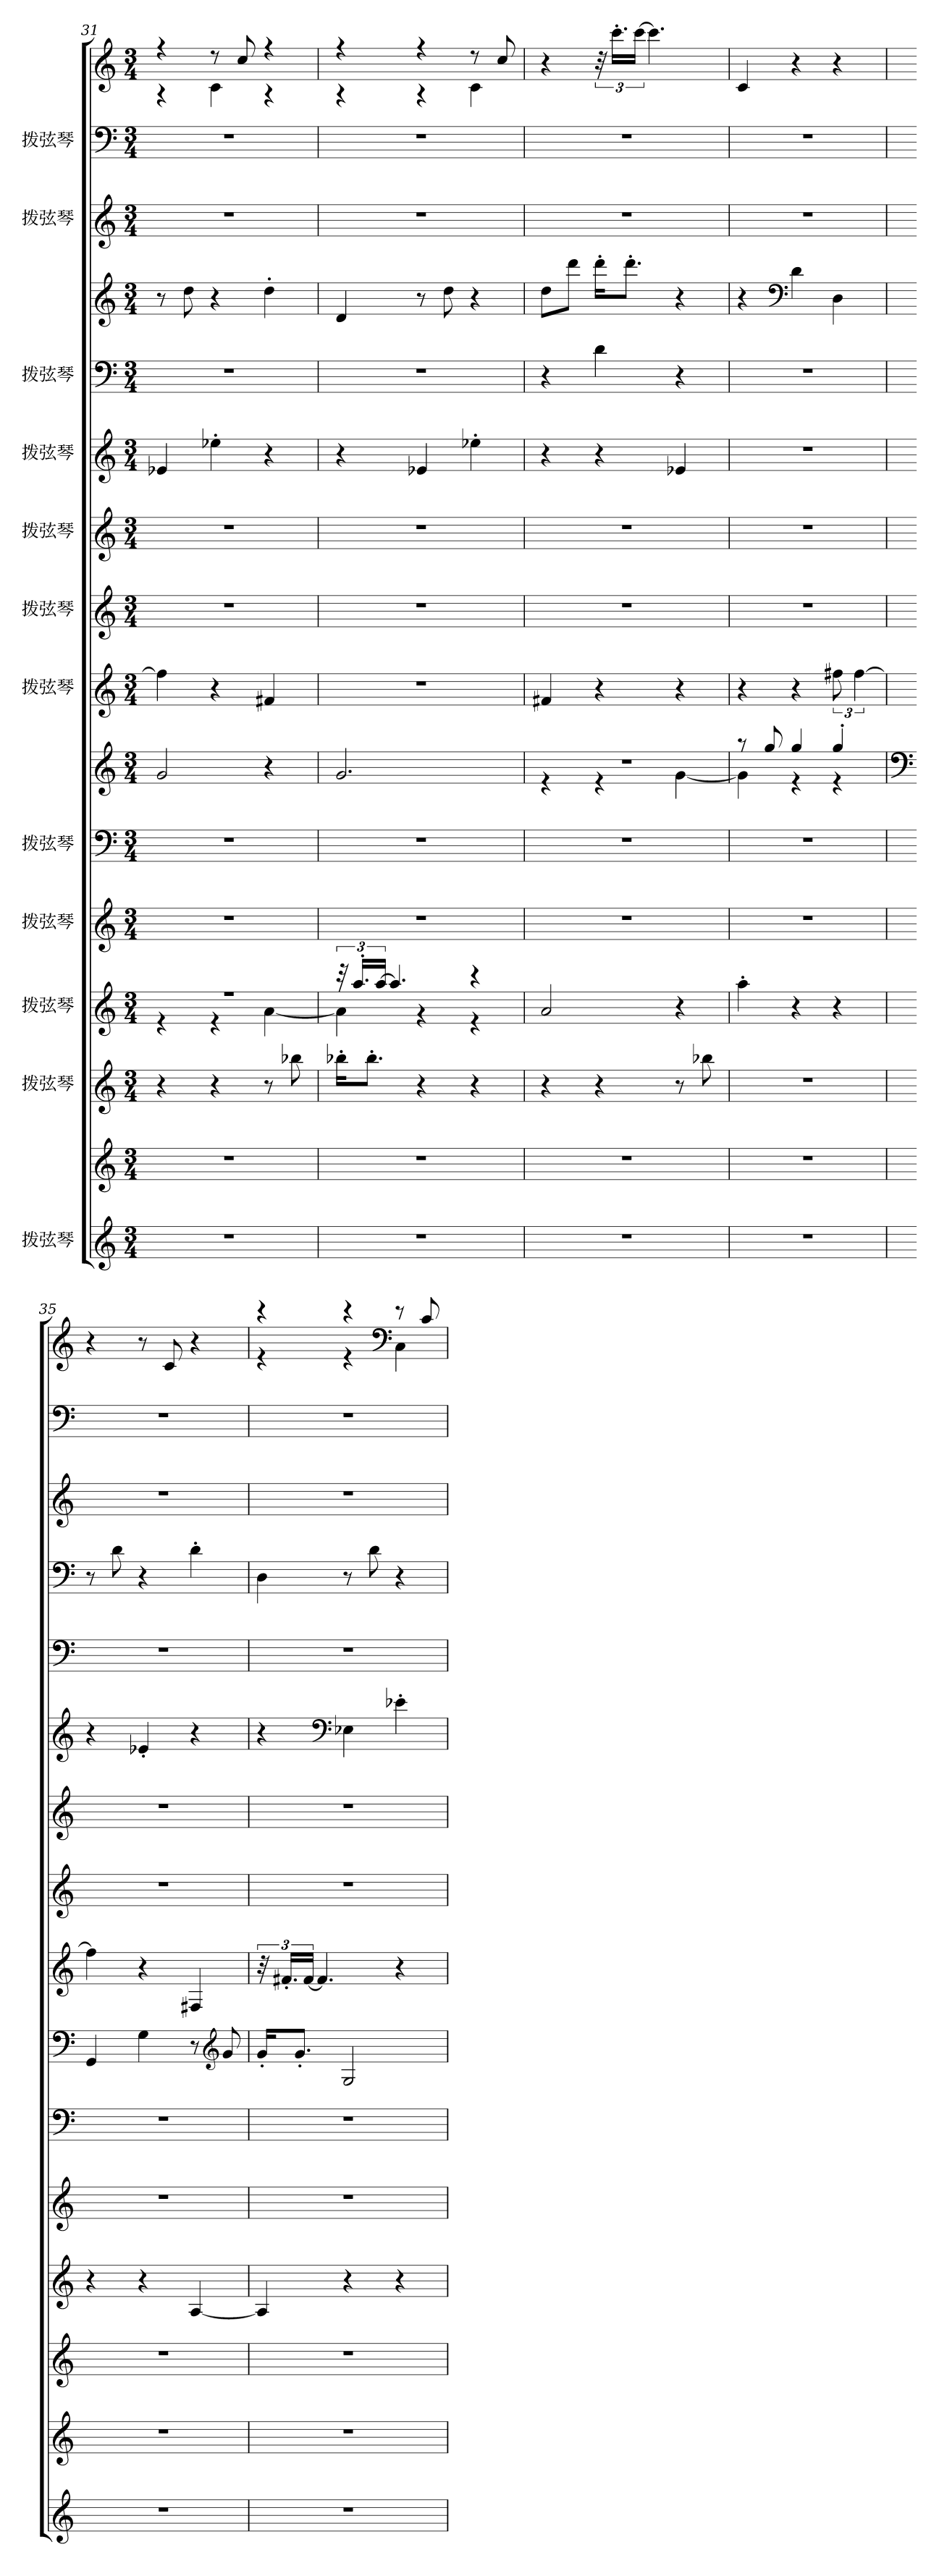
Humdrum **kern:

**kern	**kern	**kern	**kern	**kern	**kern	**kern	**kern	**kern	**kern	**kern	**kern	**kern	**kern	**kern	**kern
*part12	*part12	*part11	*part10	*part9	*part8	*part8	*part7	*part6	*part5	*part4	*part3	*part3	*part2	*part1	*part1
*staff16	*staff15	*staff14	*staff13	*staff12	*staff11	*staff10	*staff9	*staff8	*staff7	*staff6	*staff5	*staff4	*staff3	*staff2	*staff1
*I"拨弦琴	*	*I"拨弦琴	*I"拨弦琴	*I"拨弦琴	*I"拨弦琴	*	*I"拨弦琴	*I"拨弦琴	*I"拨弦琴	*I"拨弦琴	*I"拨弦琴	*	*I"拨弦琴	*I"拨弦琴	*
*clefG2	*clefG2	*clefG2	*clefG2	*clefG2	*clefF4	*clefG2	*clefG2	*clefG2	*clefG2	*clefG2	*clefF4	*clefG2	*clefG2	*clefF4	*clefG2
*k[]	*k[]	*k[]	*k[]	*k[]	*k[]	*k[]	*k[]	*k[]	*k[]	*k[]	*k[]	*k[]	*k[]	*k[]	*k[]
*M3/4	*M3/4	*M3/4	*M3/4	*M3/4	*M3/4	*M3/4	*M3/4	*M3/4	*M3/4	*M3/4	*M3/4	*M3/4	*M3/4	*M3/4	*M3/4
=31	=31	=31	=31	=31	=31	=31	=31	=31	=31	=31	=31	=31	=31	=31	=31
*	*	*	*^	*	*	*	*	*	*	*	*	*	*	*	*^
2.r	2.r	4r	2.r	4r	2.r	2.r	2g/	4ff#\]	2.r	2.r	4e-X/	2.r	8r	2.r	2.r	4r	4r
.	.	.	.	.	.	.	.	.	.	.	.	.	8dd\	.	.	.	.
.	.	4r	.	4r	.	.	.	4r	.	.	4ee-X'\	.	4r	.	.	8r	4c\
.	.	.	.	.	.	.	.	.	.	.	.	.	.	.	.	8cc/	.
.	.	8r	.	[4a\	.	.	4r	4f#X/	.	.	4r	.	4dd'\	.	.	4r	4r
.	.	8bb-X\	.	.	.	.	.	.	.	.	.	.	.	.	.	.	.
!!LO:PB:g=z	!!
=32	=32	=32	=32	=32	=32	=32	=32	=32	=32	=32	=32	=32	=32	=32	=32	=32	=32
2.r	2.r	16bb-X'\KL	48r	4a\]	2.r	2.r	2.g/	2.r	2.r	2.r	4r	2.r	4d/	2.r	2.r	4r	4r
.	.	.	24.aa'/LL	.	.	.	.	.	.	.	.	.	.	.	.	.	.
.	.	8.bb-'\J	.	.	.	.	.	.	.	.	.	.	.	.	.	.	.
.	.	.	[24aa/JJ	.	.	.	.	.	.	.	.	.	.	.	.	.	.
.	.	.	4.aa/]	.	.	.	.	.	.	.	.	.	.	.	.	.	.
.	.	4r	.	4r	.	.	.	.	.	.	4e-X/	.	8r	.	.	4r	4r
.	.	.	.	.	.	.	.	.	.	.	.	.	8dd\	.	.	.	.
.	.	4r	4r	4r	.	.	.	.	.	.	4ee-X'\	.	4r	.	.	8r	4c\
.	.	.	.	.	.	.	.	.	.	.	.	.	.	.	.	8cc/	.
*	*	*	*v	*v	*	*	*	*	*	*	*	*	*	*	*	*v	*v
=33	=33	=33	=33	=33	=33	=33	=33	=33	=33	=33	=33	=33	=33	=33	=33
*	*	*	*	*	*	*^	*	*	*	*	*	*	*	*	*
2.r	2.r	4r	2a/	2.r	2.r	2.r	4r	4f#X/	2.r	2.r	4r	4r	8dd\L	2.r	2.r	4r
.	.	.	.	.	.	.	.	.	.	.	.	.	8ddd\J	.	.	.
.	.	4r	.	.	.	.	4r	4r	.	.	4r	4d\	16ddd'\KL	.	.	48r
.	.	.	.	.	.	.	.	.	.	.	.	.	.	.	.	24.ccc'\LL
.	.	.	.	.	.	.	.	.	.	.	.	.	8.ddd'\J	.	.	.
.	.	.	.	.	.	.	.	.	.	.	.	.	.	.	.	[24ccc\JJ
.	.	.	.	.	.	.	.	.	.	.	.	.	.	.	.	4.ccc\]
.	.	8r	4r	.	.	.	[4g\	4r	.	.	4e-X/	4r	4r	.	.	.
.	.	8bb-X\	.	.	.	.	.	.	.	.	.	.	.	.	.	.
=34	=34	=34	=34	=34	=34	=34	=34	=34	=34	=34	=34	=34	=34	=34	=34	=34
2.r	2.r	2.r	4aa'\	2.r	2.r	8r	4g\]	4r	2.r	2.r	2.r	2.r	4r	2.r	2.r	4c/
.	.	.	.	.	.	8gg/	.	.	.	.	.	.	.	.	.	.
*	*	*	*	*	*	*	*	*	*	*	*	*	*clefF4	*	*	*
.	.	.	4r	.	.	4gg/	4r	4r	.	.	.	.	4d\	.	.	4r
.	.	.	4r	.	.	4gg'/	4r	12ff#X\	.	.	.	.	4D\	.	.	4r
.	.	.	.	.	.	.	.	[6ff#\	.	.	.	.	.	.	.	.
*	*	*	*	*	*	*v	*v	*	*	*	*	*	*	*	*	*
=35	=35	=35	=35	=35	=35	=35	=35	=35	=35	=35	=35	=35	=35	=35	=35
*	*	*	*	*	*	*clefF4	*	*	*	*	*	*	*	*	*
2.r	2.r	2.r	4r	2.r	2.r	4GG/	4ff#\]	2.r	2.r	4r	2.r	8r	2.r	2.r	4r
.	.	.	.	.	.	.	.	.	.	.	.	8d\	.	.	.
.	.	.	4r	.	.	4G\	4r	.	.	4e-X'/	.	4r	.	.	8r
.	.	.	.	.	.	.	.	.	.	.	.	.	.	.	8c/
.	.	.	[4A/	.	.	8r	4F#X/	.	.	4r	.	4d'\	.	.	4r
*	*	*	*	*	*	*clefG2	*	*	*	*	*	*	*	*	*
.	.	.	.	.	.	8g/	.	.	.	.	.	.	.	.	.
!!LO:PB:g=z
=36	=36	=36	=36	=36	=36	=36	=36	=36	=36	=36	=36	=36	=36	=36	=36
*	*	*	*	*	*	*	*	*	*	*	*	*	*	*	*^
2.r	2.r	2.r	4A/]	2.r	2.r	16g'/KL	48r	2.r	2.r	4r	2.r	4D\	2.r	2.r	4r	4r
.	.	.	.	.	.	.	24.f#X'/LL	.	.	.	.	.	.	.	.	.
.	.	.	.	.	.	8.g'/J	.	.	.	.	.	.	.	.	.	.
.	.	.	.	.	.	.	[24f#/JJ	.	.	.	.	.	.	.	.	.
.	.	.	.	.	.	.	4.f#/]	.	.	.	.	.	.	.	.	.
*	*	*	*	*	*	*	*	*	*	*clefF4	*	*	*	*	*	*
.	.	.	4r	.	.	2G/	.	.	.	4E-X\	.	8r	.	.	4r	4r
.	.	.	.	.	.	.	.	.	.	.	.	8d\	.	.	.	.
*	*	*	*	*	*	*	*	*	*	*	*	*	*	*	*clefF4	*
.	.	.	4r	.	.	.	4r	.	.	4e-X'\	.	4r	.	.	8r	4C\
.	.	.	.	.	.	.	.	.	.	.	.	.	.	.	8c/	.
*	*	*	*	*	*	*	*	*	*	*	*	*	*	*	*v	*v
=	=	=	=	=	=	=	=	=	=	=	=	=	=	=	=
*-	*-	*-	*-	*-	*-	*-	*-	*-	*-	*-	*-	*-	*-	*-	*-
